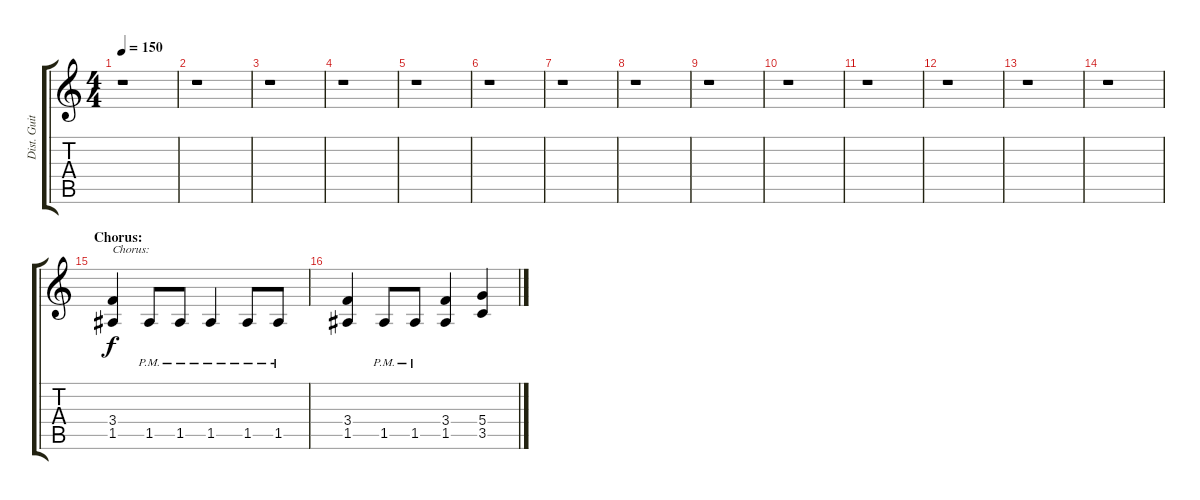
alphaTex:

\track ("Dist. Guitar I" "Dist. Guit") {instrument distortionguitar}
\staff {score tabs}
\tuning (E4 B3 G3 D3 A2 E2) {hide}
\ts (4 4)
\tempo 150
\clef g2
\ks c
r.1{dy f} |
r.1 |
r.1 |
r.1 |
r.1 |
r.1 |
r.1 |
r.1 |
r.1 |
r.1 |
r.1 |
r.1 |
r.1 |
r.1 |
\section ("" "Chorus:")
(3.4 1.5).4{txt "Chorus:"} 1.5{pm}.8 1.5{pm}.8 1.5{pm}.4 1.5{pm}.8 1.5{pm}.8 |
(3.4 1.5).4 1.5{pm}.8 1.5{pm}.8 (3.4 1.5).4 (5.4 3.5).4
